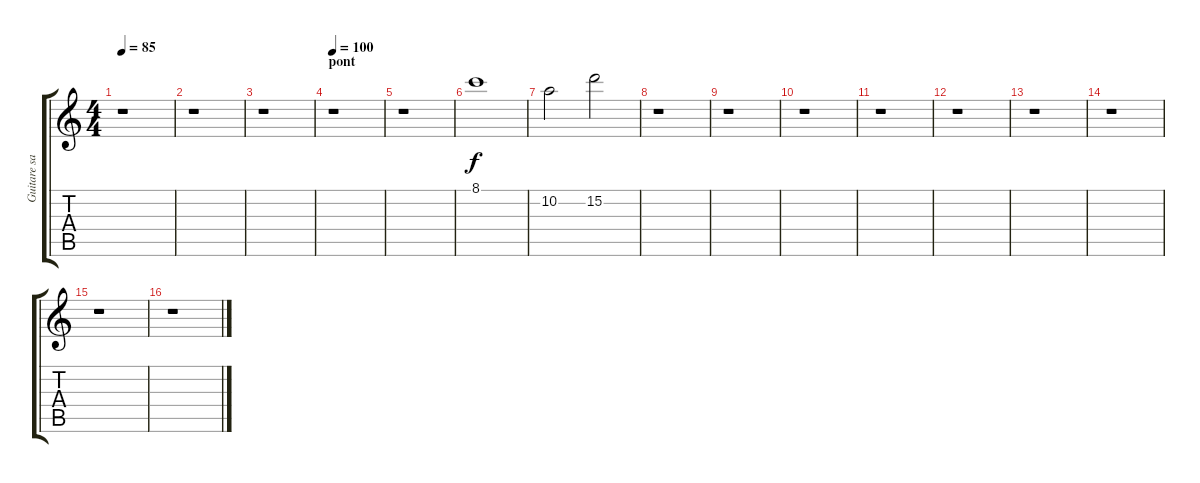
\track ("Guitare saturer" "Guitare sa") {instrument overdrivenguitar}
\staff {score tabs}
\tuning (E4 B3 G3 D3 A2 E2) {hide}
\ts (4 4)
\tempo 85
\clef g2
\ks c
r.1{dy f} |
r.1 |
r.1 |
\section ("" "pont")
\tempo 100
r.1 |
r.1 |
8.1.1 |
10.2.2 15.2.2 |
r.1 |
r.1 |
r.1 |
r.1 |
r.1 |
r.1 |
r.1 |
r.1 |
r.1
